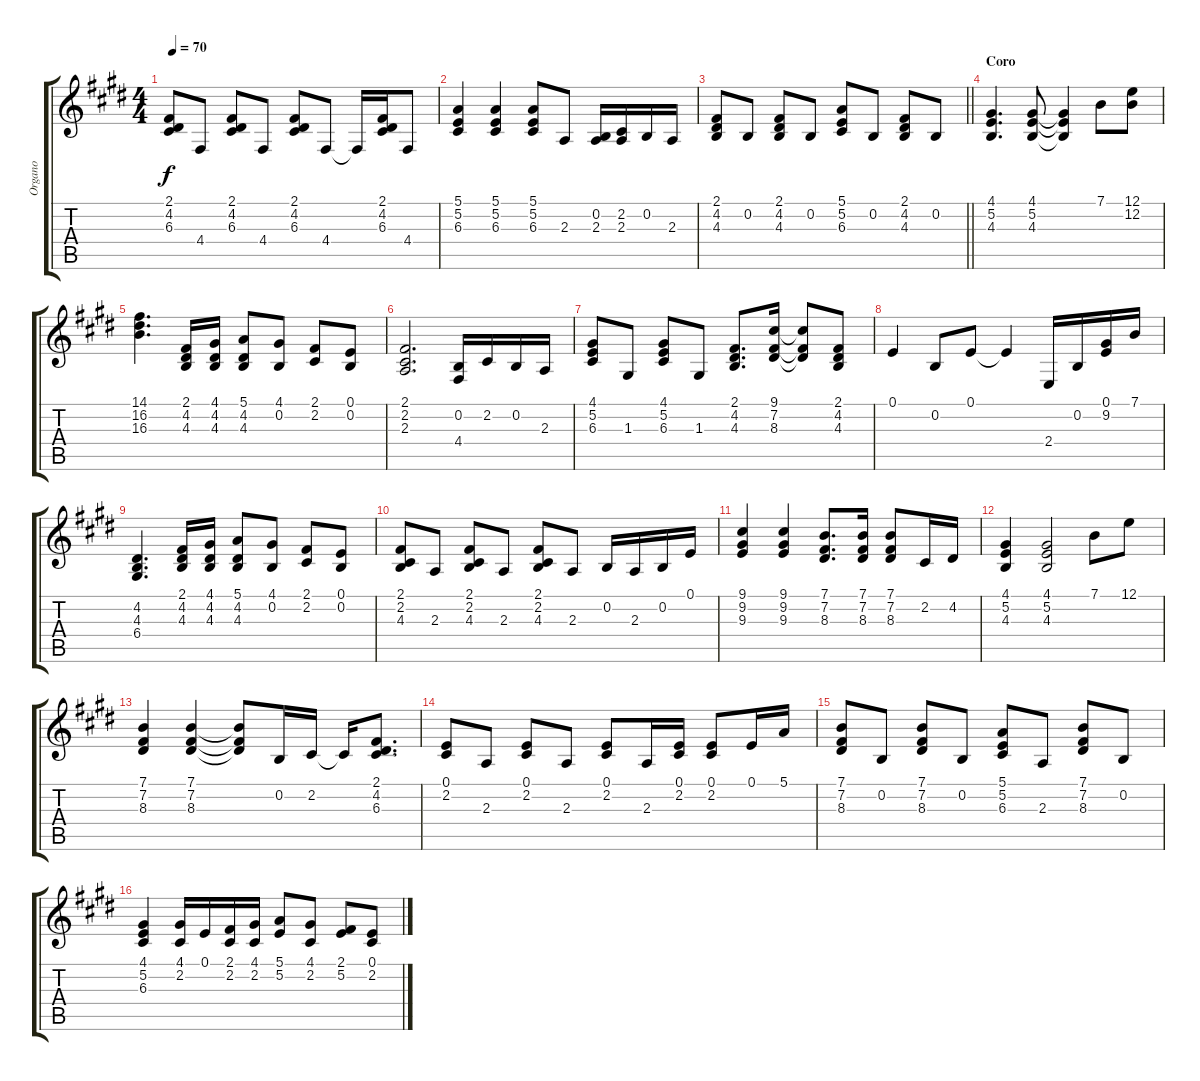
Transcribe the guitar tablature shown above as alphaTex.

\track ("Organo" "Organo") {instrument acousticgrandpiano}
\staff {score tabs}
\tuning (E4 B3 G3 D3 A2 E2) {hide}
\ts (4 4)
\tempo 70
\clef g2
\ks e
(2.1 4.2 6.3).8{dy f} 4.4.8 (2.1 4.2 6.3).8 4.4.8 (2.1 4.2 6.3).8 4.4.8 4.4{t}.16 (2.1 4.2 6.3).16 4.4.8 |
(5.1 5.2 6.3).4 (5.1 5.2 6.3).4 (5.1 5.2 6.3).8 2.3.8 (0.2 2.3).16 (2.2 2.3).16 0.2.16 2.3.16 |
\barLineRight lightlight
(2.1 4.2 4.3).8 0.2.8 (2.1 4.2 4.3).8 0.2.8 (5.1 5.2 6.3).8 0.2.8 (2.1 4.2 4.3).8 0.2.8 |
\section ("" "Coro")
(4.1 5.2 4.3).4{d} (4.1 5.2 4.3).8 (4.1{t} 5.2{t} 4.3{t}).4 7.1.8 (12.1 12.2).8 |
(14.1 16.2 16.3).4{d} (2.1 4.2 4.3).16 (4.1 4.2 4.3).16 (5.1 4.2 4.3).8 (4.1 0.2).8 (2.1 2.2).8 (0.1 0.2).8 |
(2.1 2.2 2.3).2{d} (0.2 4.4).16 2.2.16 0.2.16 2.3.16 |
(4.1 5.2 6.3).8 1.3.8 (4.1 5.2 6.3).8 1.3.8 (2.1 4.2 4.3).8{d} (9.1 7.2 8.3).16 (9.1{t} 7.2{t} 8.3{t}).8 (2.1 4.2 4.3).8 |
0.1.4 0.2.8 0.1.8 0.1{t}.4 2.4.16 0.2.16 (0.1 9.2).16 7.1.16 |
(4.2 4.3 6.4).4{d} (2.1 4.2 4.3).16 (4.1 4.2 4.3).16 (5.1 4.2 4.3).8 (4.1 0.2).8 (2.1 2.2).8 (0.1 0.2).8 |
(2.1 2.2 4.3).8 2.3.8 (2.1 2.2 4.3).8 2.3.8 (2.1 2.2 4.3).8 2.3.8 0.2.16 2.3.16 0.2.16 0.1.16 |
(9.1 9.2 9.3).4 (9.1 9.2 9.3).4 (7.1 7.2 8.3).8{d} (7.1 7.2 8.3).16 (7.1 7.2 8.3).8 2.2.16 4.2.16 |
(4.1 5.2 4.3).4 (4.1 5.2 4.3).2 7.1.8 12.1.8 |
(7.1 7.2 8.3).4 (7.1 7.2 8.3).4 (7.1{t} 7.2{t} 8.3{t}).8 0.2.16 2.2.16 2.2{t}.16 (2.1 4.2 6.3).8{d} |
(0.1 2.2).8 2.3.8 (0.1 2.2).8 2.3.8 (0.1 2.2).8 2.3.16 (0.1 2.2).16 (0.1 2.2).8 0.1.16 5.1.16 |
(7.1 7.2 8.3).8 0.2.8 (7.1 7.2 8.3).8 0.2.8 (5.1 5.2 6.3).8 2.3.8 (7.1 7.2 8.3).8 0.2.8 |
(4.1 5.2 6.3).4 (4.1 2.2).16 0.1.16 (2.1 2.2).16 (4.1 2.2).16 (5.1 5.2).8 (4.1 2.2).8 (2.1 5.2).8 (0.1 2.2).8
